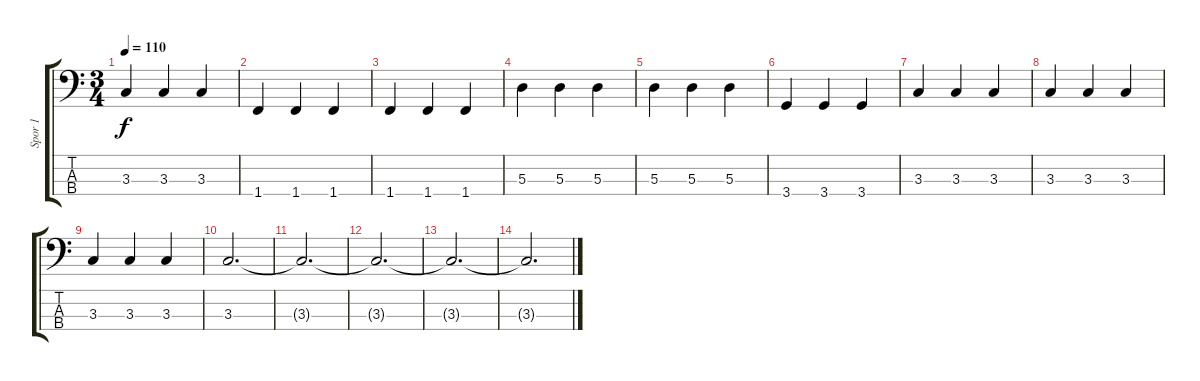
\track ("Spor 1" "Spor 1") {instrument electricbassfinger}
\staff {score tabs}
\tuning (G2 D2 A1 E1) {hide}
\ts (3 4)
\tempo 110
\clef f4
\ks c
3.3.4{dy f} 3.3.4 3.3.4 |
1.4.4 1.4.4 1.4.4 |
1.4.4 1.4.4 1.4.4 |
5.3.4 5.3.4 5.3.4 |
5.3.4 5.3.4 5.3.4 |
3.4.4 3.4.4 3.4.4 |
3.3.4 3.3.4 3.3.4 |
3.3.4 3.3.4 3.3.4 |
3.3.4 3.3.4 3.3.4 |
3.3.2{d} |
3.3{t}.2{d} |
3.3{t}.2{d} |
3.3{t}.2{d} |
3.3{t}.2{d}
